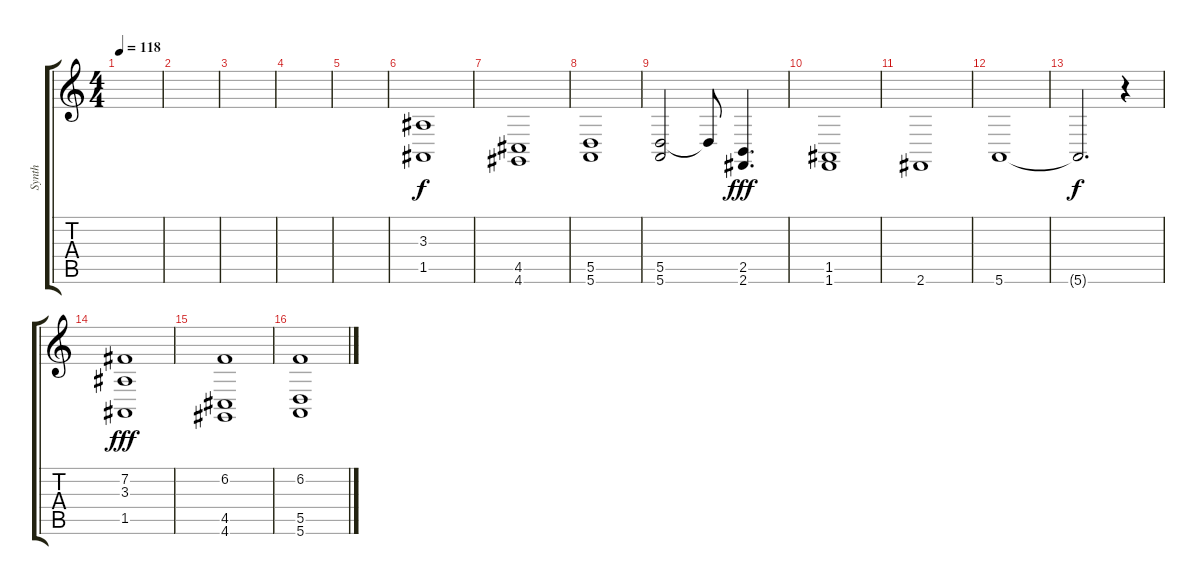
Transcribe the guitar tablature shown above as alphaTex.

\track ("Synth" "Synth") {instrument stringensemble2}
\staff {score tabs}
\tuning (E4 B3 G3 D3 A2 E2) {hide}
\ts (4 4)
\tempo 118
\clef g2
\ks c
|
|
|
|
|
(3.3 1.5).1 |
(4.5 4.6).1 |
(5.5 5.6).1 |
(5.5 5.6).2 5.5{t}.8{dy f} (2.5 2.6).4{d dy fff} |
(1.5 1.6).1 |
2.6.1 |
5.6.1 |
5.6{t}.2{d dy f} r.4 |
(7.2 3.3 1.5).1{dy fff} |
(6.2 4.5 4.6).1 |
(6.2 5.5 5.6).1
